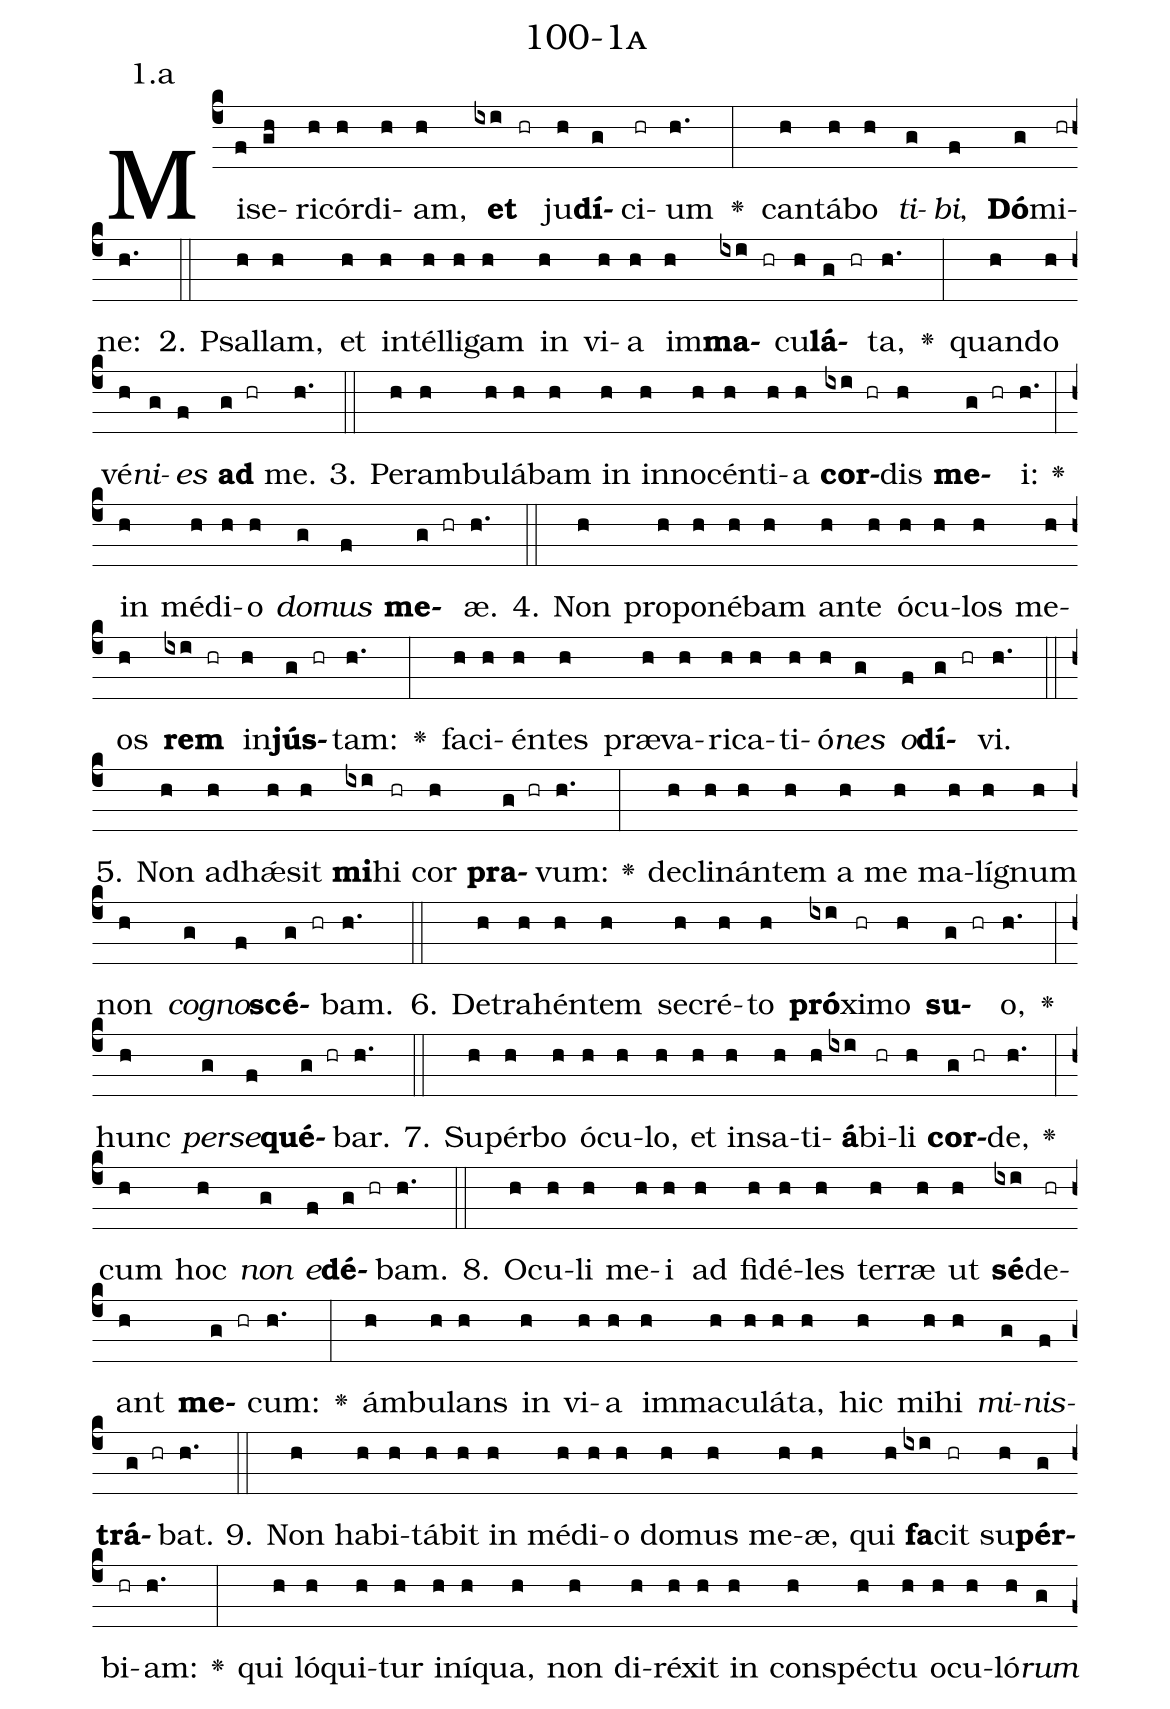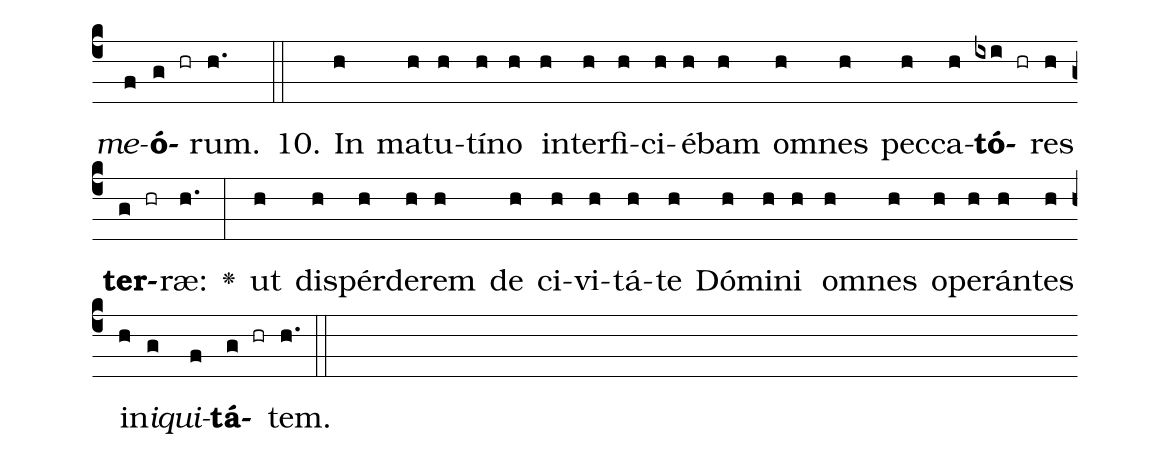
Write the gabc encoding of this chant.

name: 100-1a;
annotation: 1.a;
%%
(c4)Mi(f)se(gh)ri(h)cór(h)di(h)am,(h) <b>et</b>(ixi hr) ju(h)<b>dí</b>(g)ci(hr)um(h.) <v>\greheightstar</v>(:) can(h)tá(h)bo(h) <i>ti</i>(g)<i>bi</i>,(f) <b>Dó</b>(g)mi(hr)ne:(h.) (::)
2. Psal(h)lam,(h) et(h) in(h)tél(h)li(h)gam(h) in(h) vi(h)a(h) im(h)<b>ma</b>(ixi hr)cu(h)<b>lá</b>(g hr)ta,(h.) <v>\greheightstar</v>(:) quan(h)do(h) vé(h)<i>ni</i>(g)<i>es</i>(f) <b>ad</b>(g hr) me.(h.) (::)
3. Per(h)am(h)bu(h)lá(h)bam(h) in(h) in(h)no(h)cén(h)ti(h)a(h) <b>cor</b>(ixi hr)dis(h) <b>me</b>(g hr)i:(h.) <v>\greheightstar</v>(:) in(h) mé(h)di(h)o(h) <i>do</i>(g)<i>mus</i>(f) <b>me</b>(g hr)æ.(h.) (::)
4. Non(h) pro(h)po(h)né(h)bam(h) an(h)te(h) ó(h)cu(h)los(h) me(h)os(h) <b>rem</b>(ixi hr) in(h)<b>jús</b>(g hr)tam:(h.) <v>\greheightstar</v>(:) fa(h)ci(h)én(h)tes(h) præ(h)va(h)ri(h)ca(h)ti(h)ó(h)<i>nes</i>(g) <i>o</i>(f)<b>dí</b>(g hr)vi.(h.) (::)
5. Non(h) ad(h)hǽ(h)sit(h) <b>mi</b>(ixi)hi(hr) cor(h) <b>pra</b>(g hr)vum:(h.) <v>\greheightstar</v>(:) de(h)cli(h)nán(h)tem(h) a(h) me(h) ma(h)lí(h)gnum(h) non(h) <i>co</i>(g)<i>gno</i>(f)<b>scé</b>(g hr)bam.(h.) (::)
6. De(h)tra(h)hén(h)tem(h) se(h)cré(h)to(h) <b>pró</b>(ixi)xi(hr)mo(h) <b>su</b>(g hr)o,(h.) <v>\greheightstar</v>(:) hunc(h) <i>per</i>(g)<i>se</i>(f)<b>qué</b>(g hr)bar.(h.) (::)
7. Su(h)pér(h)bo(h) ó(h)cu(h)lo,(h) et(h) in(h)sa(h)ti(h)<b>á</b>(ixi)bi(hr)li(h) <b>cor</b>(g hr)de,(h.) <v>\greheightstar</v>(:) cum(h) hoc(h) <i>non</i>(g) <i>e</i>(f)<b>dé</b>(g hr)bam.(h.) (::)
8. O(h)cu(h)li(h) me(h)i(h) ad(h) fi(h)dé(h)les(h) ter(h)ræ(h) ut(h) <b>sé</b>(ixi)de(hr)ant(h) <b>me</b>(g hr)cum:(h.) <v>\greheightstar</v>(:) ám(h)bu(h)lans(h) in(h) vi(h)a(h) im(h)ma(h)cu(h)lá(h)ta,(h) hic(h) mi(h)hi(h) <i>mi</i>(g)<i>nis</i>(f)<b>trá</b>(g hr)bat.(h.) (::)
9. Non(h) ha(h)bi(h)tá(h)bit(h) in(h) mé(h)di(h)o(h) do(h)mus(h) me(h)æ,(h) qui(h) <b>fa</b>(ixi)cit(hr) su(h)<b>pér</b>(g)bi(hr)am:(h.) <v>\greheightstar</v>(:) qui(h) ló(h)qui(h)tur(h) in(h)í(h)qua,(h) non(h) di(h)ré(h)xit(h) in(h) con(h)spéc(h)tu(h) o(h)cu(h)ló(h)<i>rum</i>(g) <i>me</i>(f)<b>ó</b>(g hr)rum.(h.) (::)
10. In(h) ma(h)tu(h)tí(h)no(h) in(h)ter(h)fi(h)ci(h)é(h)bam(h) om(h)nes(h) pec(h)ca(h)<b>tó</b>(ixi hr)res(h) <b>ter</b>(g hr)ræ:(h.) <v>\greheightstar</v>(:) ut(h) dis(h)pér(h)de(h)rem(h) de(h) ci(h)vi(h)tá(h)te(h) Dó(h)mi(h)ni(h) om(h)nes(h) o(h)pe(h)rán(h)tes(h) in(h)<i>i</i>(g)<i>qui</i>(f)<b>tá</b>(g hr)tem.(h.) (::)
